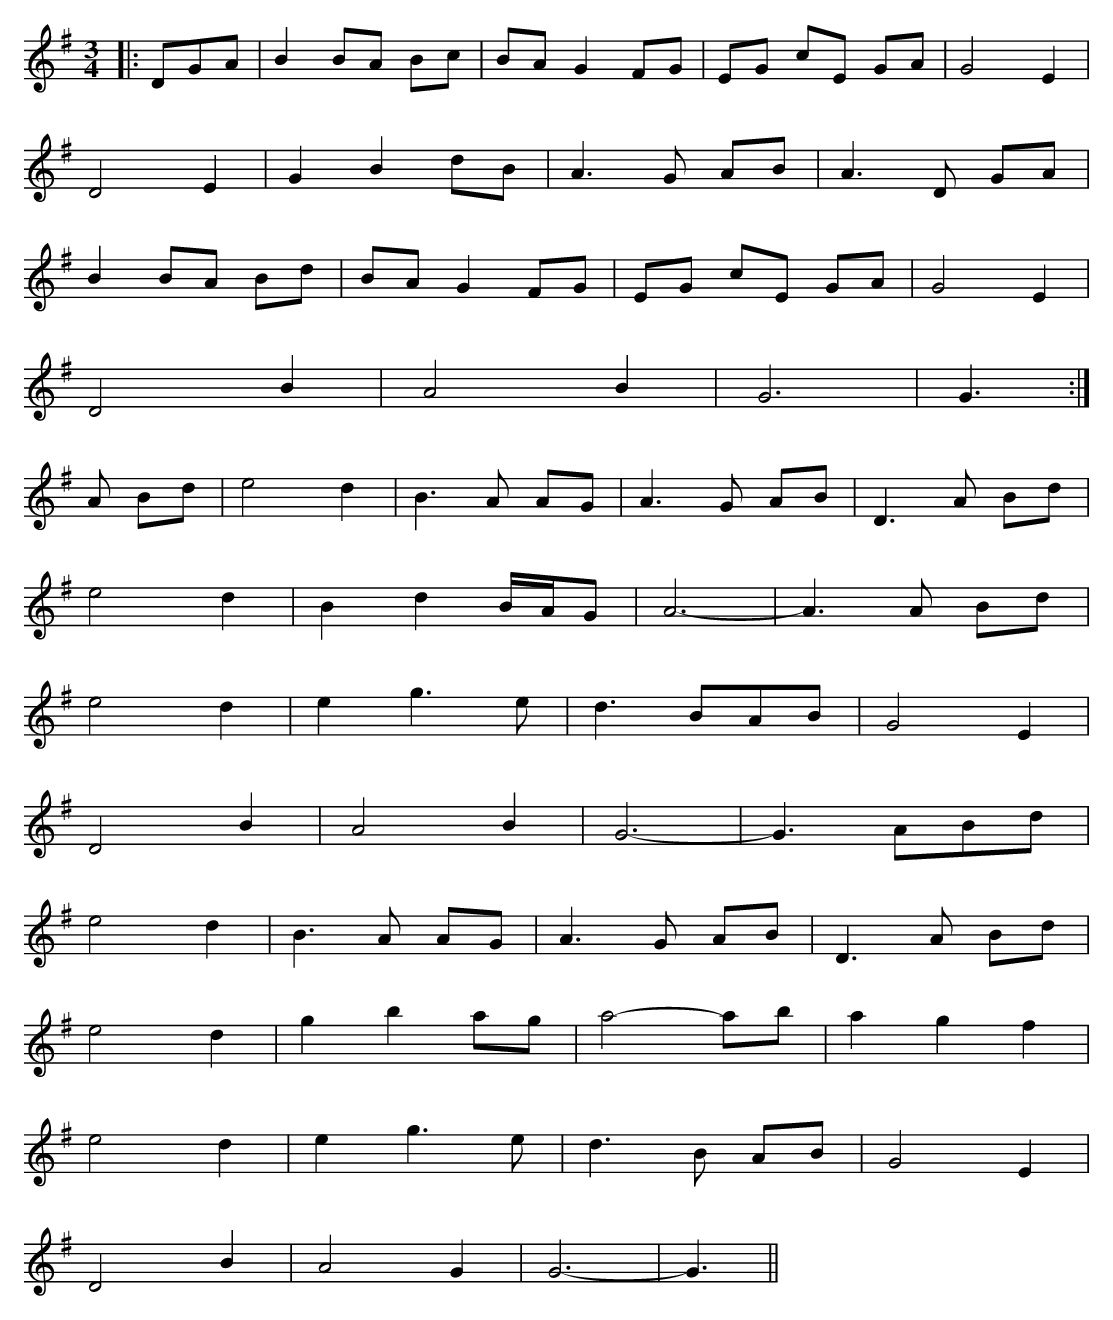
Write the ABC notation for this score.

X:1
M:3/4
K:G
|:DGA | B2 BA Bc | BA G2 FG | EG cE GA | G4 E2 |
D4 E2 | G2 B2 dB | A3 G AB | A3 D GA |
B2 BA Bd | BA G2 FG | EG cE GA | G4 E2 |
D4 B2 | A4 B2 | G6 | G3 :|
A Bd|e4 d2 | B3 A AG | A3 G AB | D3 A Bd |
e4 d2 | B2 d2 B/A/G | A6- | A3 A Bd |
e4 d2 | e2 g3 e | d3 BAB | G4 E2|
D4 B2 | A4 B2 | G6- | G3 ABd|
e4 d2 | B3 A AG | A3 G AB | D3 A Bd |
e4 d2 | g2 b2 ag | a4- ab | a2 g2 f2 |
e4 d2 | e2 g3 e | d3 B AB | G4 E2|
D4 B2 | A4 G2 | G6- | G3 ||
